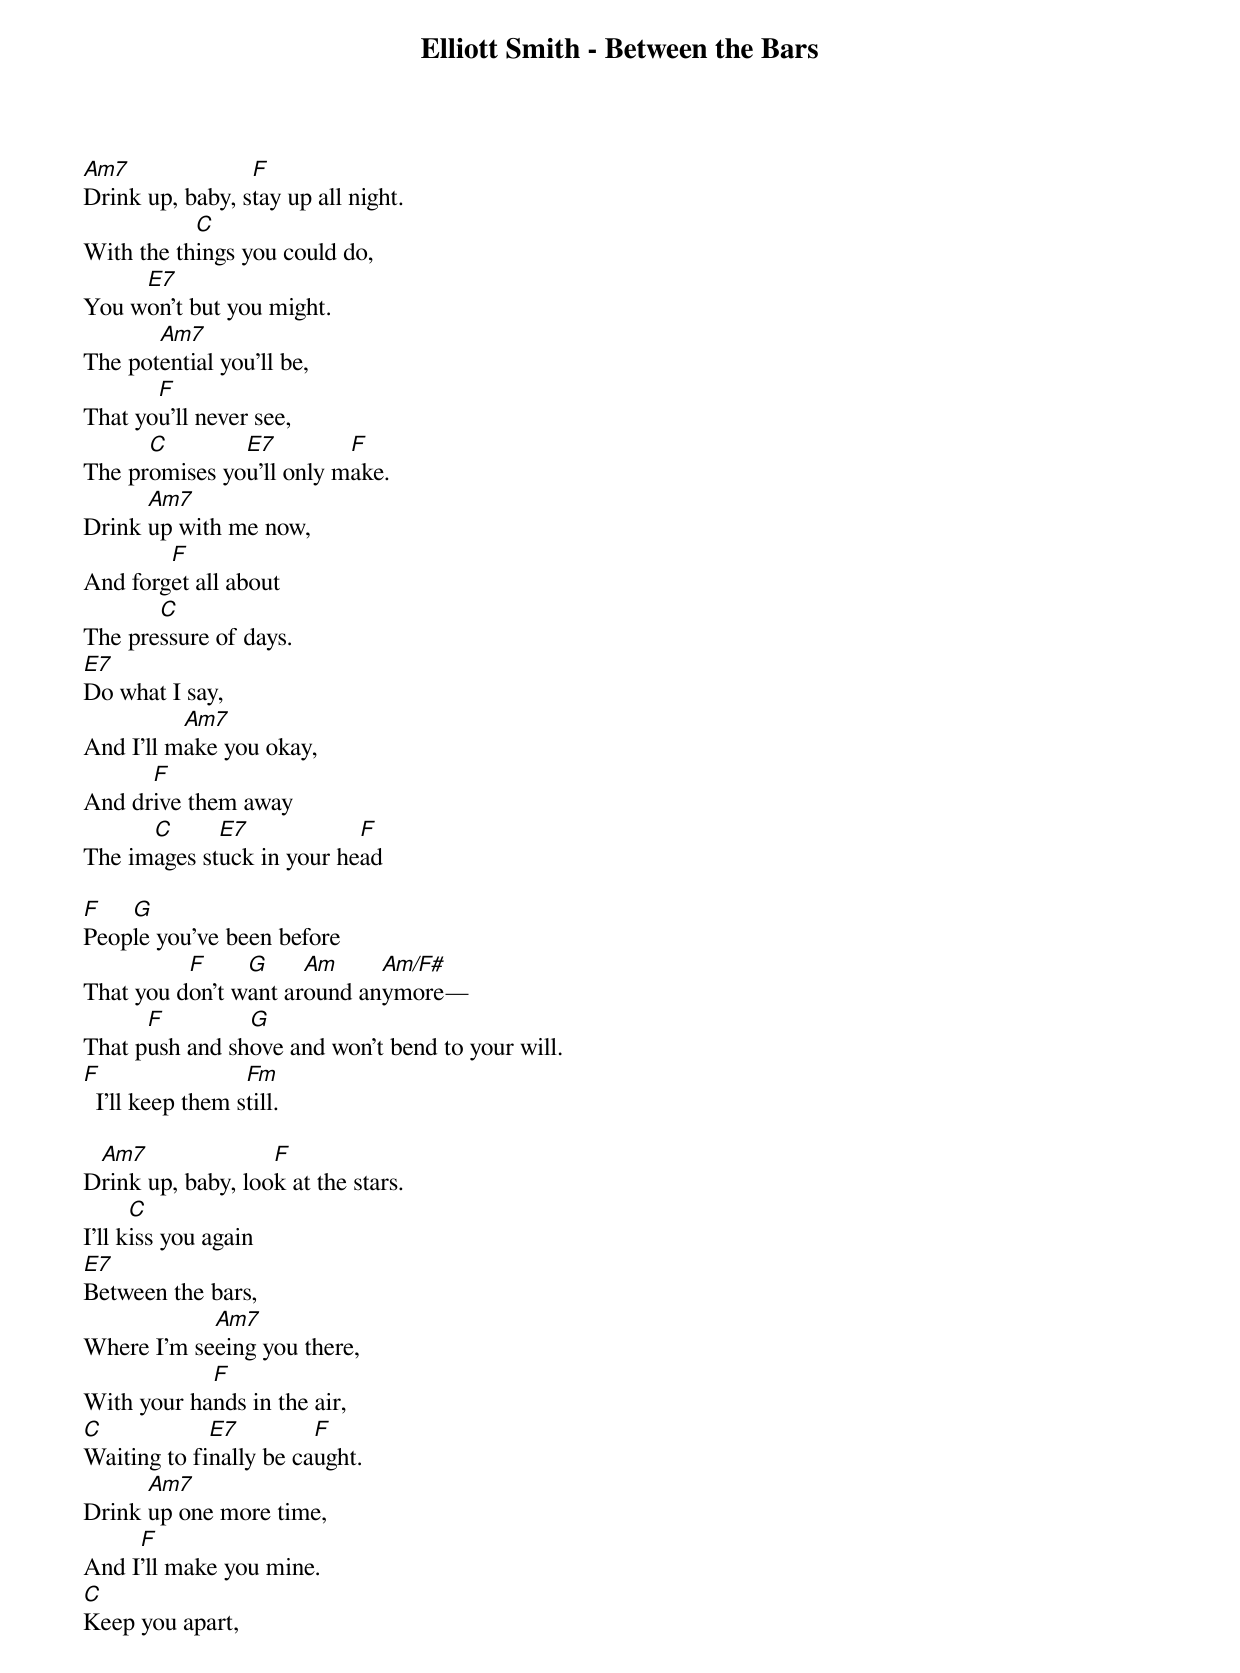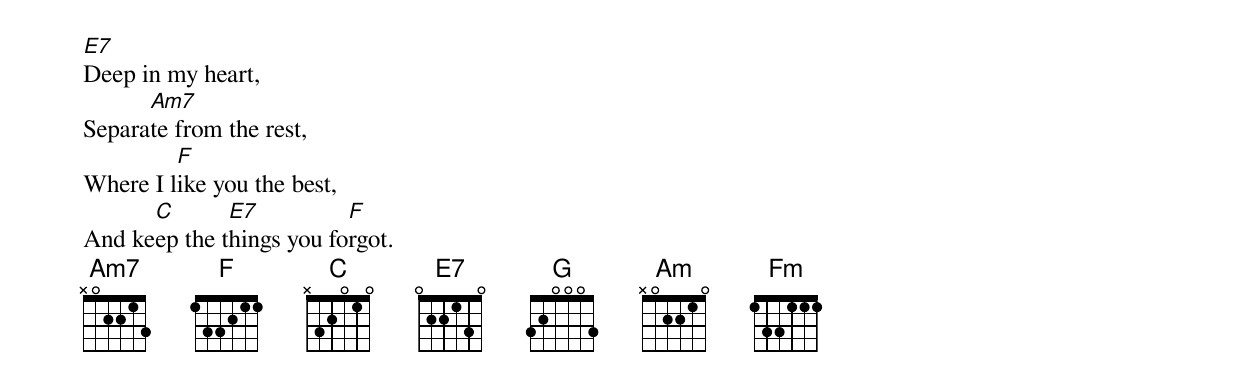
Elliott Smith - Between the Bars

Am7              F
Drink up, baby, stay up all night.
           C
With the things you could do,
     E7
You won't but you might.
       Am7
The potential you'll be,
       F
That you'll never see,
      C        E7         F
The promises you'll only make.
      Am7
Drink up with me now,
        F
And forget all about
       C
The pressure of days.
E7
Do what I say,
          Am7
And I'll make you okay,
      F
And drive them away
      C      E7            F
The images stuck in your head

F   G
People you've been before
          F     G     Am     Am/F#
That you don't want around anymore—
      F         G
That push and shove and won't bend to your will.
F                 Fm
  I’ll keep them still.

 Am7               F
Drink up, baby, look at the stars.
      C
I'll kiss you again
E7
Between the bars,
            Am7
Where I'm seeing you there,
            F
With your hands in the air,
C            E7         F
Waiting to finally be caught.
      Am7
Drink up one more time,
     F
And I'll make you mine.
C
Keep you apart,
E7
Deep in my heart,
      Am7
Separate from the rest,
         F
Where I like you the best,
      C       E7          F
And keep the things you forgot.
